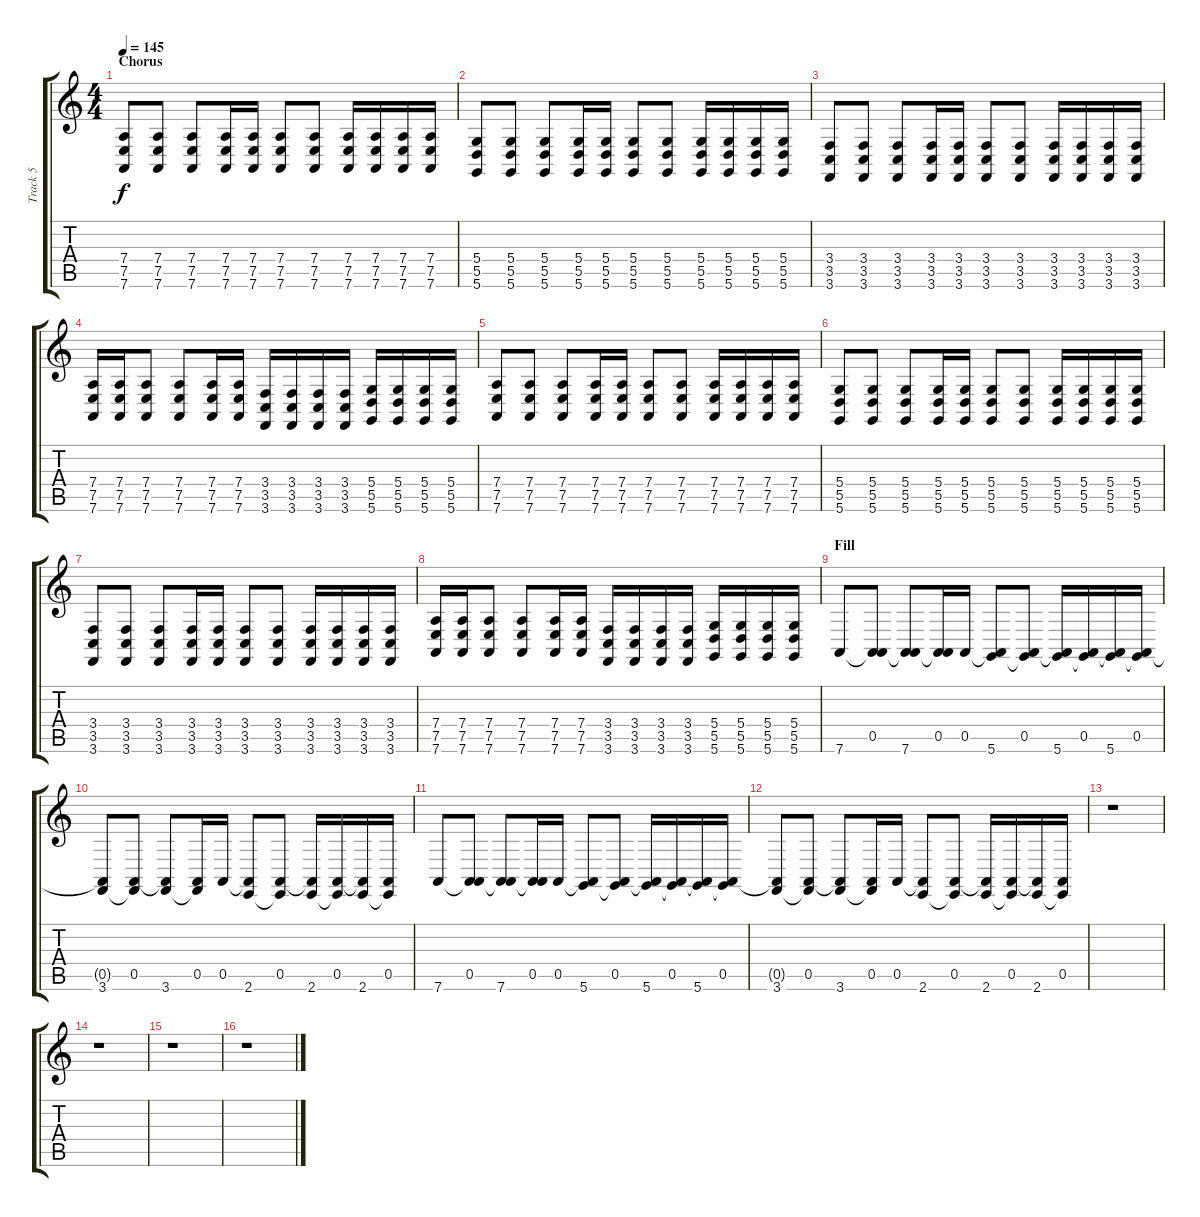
\track ("Track 5" "Track 5") {instrument synthdrum}
\staff {score tabs}
\tuning (E4 B3 G3 D3 A2 D2) {hide}
\ts (4 4)
\section ("" "Chorus")
\tempo 145
\clef g2
\ks c
(7.4 7.5 7.6).8{dy f} (7.4 7.5 7.6).8 (7.4 7.5 7.6).8 (7.4 7.5 7.6).16 (7.4 7.5 7.6).16 (7.4 7.5 7.6).8 (7.4 7.5 7.6).8 (7.4 7.5 7.6).16 (7.4 7.5 7.6).16 (7.4 7.5 7.6).16 (7.4 7.5 7.6).16 |
(5.4 5.5 5.6).8 (5.4 5.5 5.6).8 (5.4 5.5 5.6).8 (5.4 5.5 5.6).16 (5.4 5.5 5.6).16 (5.4 5.5 5.6).8 (5.4 5.5 5.6).8 (5.4 5.5 5.6).16 (5.4 5.5 5.6).16 (5.4 5.5 5.6).16 (5.4 5.5 5.6).16 |
(3.4 3.5 3.6).8 (3.4 3.5 3.6).8 (3.4 3.5 3.6).8 (3.4 3.5 3.6).16 (3.4 3.5 3.6).16 (3.4 3.5 3.6).8 (3.4 3.5 3.6).8 (3.4 3.5 3.6).16 (3.4 3.5 3.6).16 (3.4 3.5 3.6).16 (3.4 3.5 3.6).16 |
(7.4 7.5 7.6).16 (7.4 7.5 7.6).16 (7.4 7.5 7.6).8 (7.4 7.5 7.6).8 (7.4 7.5 7.6).16 (7.4 7.5 7.6).16 (3.4 3.5 3.6).16 (3.4 3.5 3.6).16 (3.4 3.5 3.6).16 (3.4 3.5 3.6).16 (5.4 5.5 5.6).16 (5.4 5.5 5.6).16 (5.4 5.5 5.6).16 (5.4 5.5 5.6).16 |
(7.4 7.5 7.6).8 (7.4 7.5 7.6).8 (7.4 7.5 7.6).8 (7.4 7.5 7.6).16 (7.4 7.5 7.6).16 (7.4 7.5 7.6).8 (7.4 7.5 7.6).8 (7.4 7.5 7.6).16 (7.4 7.5 7.6).16 (7.4 7.5 7.6).16 (7.4 7.5 7.6).16 |
(5.4 5.5 5.6).8 (5.4 5.5 5.6).8 (5.4 5.5 5.6).8 (5.4 5.5 5.6).16 (5.4 5.5 5.6).16 (5.4 5.5 5.6).8 (5.4 5.5 5.6).8 (5.4 5.5 5.6).16 (5.4 5.5 5.6).16 (5.4 5.5 5.6).16 (5.4 5.5 5.6).16 |
(3.4 3.5 3.6).8 (3.4 3.5 3.6).8 (3.4 3.5 3.6).8 (3.4 3.5 3.6).16 (3.4 3.5 3.6).16 (3.4 3.5 3.6).8 (3.4 3.5 3.6).8 (3.4 3.5 3.6).16 (3.4 3.5 3.6).16 (3.4 3.5 3.6).16 (3.4 3.5 3.6).16 |
(7.4 7.5 7.6).16 (7.4 7.5 7.6).16 (7.4 7.5 7.6).8 (7.4 7.5 7.6).8 (7.4 7.5 7.6).16 (7.4 7.5 7.6).16 (3.4 3.5 3.6).16 (3.4 3.5 3.6).16 (3.4 3.5 3.6).16 (3.4 3.5 3.6).16 (5.4 5.5 5.6).16 (5.4 5.5 5.6).16 (5.4 5.5 5.6).16 (5.4 5.5 5.6).16 |
\section ("" "Fill")
7.6.8 (0.5 7.6{t}).8 (0.5{t} 7.6).8 (0.5 7.6{t}).16 0.5.16 (0.5{t} 5.6).8 (0.5 5.6{t}).8 (0.5{t} 5.6).16 (0.5 5.6{t}).16 (0.5{t} 5.6).16 (0.5 5.6{t}).16 |
(0.5{t} 3.6).8 (0.5 3.6{t}).8 (0.5{t} 3.6).8 (0.5 3.6{t}).16 0.5.16 (0.5{t} 2.6).8 (0.5 2.6{t}).8 (0.5{t} 2.6).16 (0.5 2.6{t}).16 (0.5{t} 2.6).16 (0.5 2.6{t}).16 |
7.6.8 (0.5 7.6{t}).8 (0.5{t} 7.6).8 (0.5 7.6{t}).16 0.5.16 (0.5{t} 5.6).8 (0.5 5.6{t}).8 (0.5{t} 5.6).16 (0.5 5.6{t}).16 (0.5{t} 5.6).16 (0.5 5.6{t}).16 |
(0.5{t} 3.6).8 (0.5 3.6{t}).8 (0.5{t} 3.6).8 (0.5 3.6{t}).16 0.5.16 (0.5{t} 2.6).8 (0.5 2.6{t}).8 (0.5{t} 2.6).16 (0.5 2.6{t}).16 (0.5{t} 2.6).16 (0.5 2.6{t}).16 |
r.1 |
r.1 |
r.1 |
r.1
